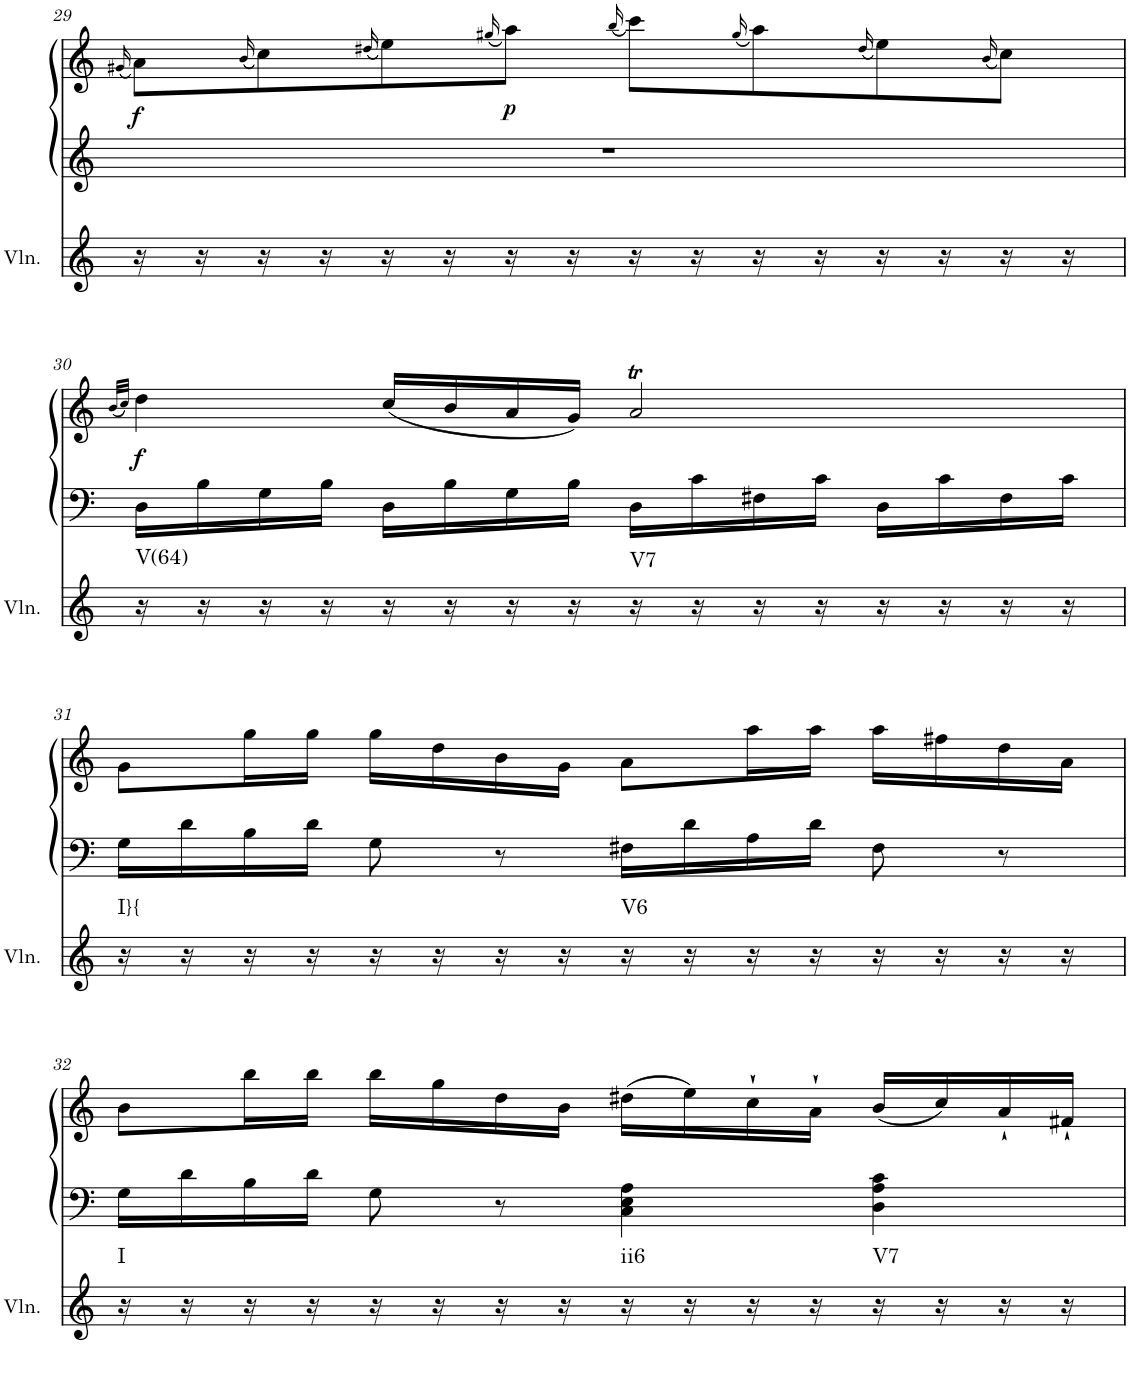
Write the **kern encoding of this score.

**kern	**harte	**kern	**kern	**dynam
*part2	*part2	*part1	*part1	*part1
*staff3	*	*staff2	*staff1	*staff1/2
*I"Violin	*	*I"Klavier linke Hand	*	*
*I'Vln.	*	*	*	*
!!LO:PB:g=z
*clefG2	*	*clefF4	*clefG2	*
*k[]	*	*k[]	*k[]	*
*M4/4	*	*M4/4	*M4/4	*
=29	=29	=29	=29	=29
.	.	.	(16qg#X/	.
!	!	!	!	!LO:DY:b
16r	.	1r	8a\L)	f
16r	.	.	.	.
.	.	.	(16qb/	.
16r	.	.	8cc\)	.
16r	.	.	.	.
.	.	.	(16qdd#X/	.
16r	.	.	8ee\)	.
16r	.	.	.	.
.	.	.	(16qgg#X/	.
!	!	!	!	!LO:DY:b
16r	.	.	8aa\J)	p
16r	.	.	.	.
.	.	.	(16qbb/	.
16r	.	.	8ccc\L)	.
16r	.	.	.	.
.	.	.	(16qgg#/	.
16r	.	.	8aa\)	.
16r	.	.	.	.
.	.	.	(16qdd#/	.
16r	.	.	8ee\)	.
16r	.	.	.	.
.	.	.	(16qb/	.
16r	.	.	8cc\J)	.
16r	.	.	.	.
!!LO:LB:g=z
=30	=30	=30	=30	=30
.	.	.	(32qb/LLL	.
.	.	.	32qcc/JJJ)	.
!	!LO:H:kt=V(64)	!	!	!LO:DY:b
16r	N	16D\LL	4dd\	f
16r	.	16B\	.	.
16r	.	16G\	.	.
16r	.	16B\JJ	.	.
16r	.	16D\LL	(16cc/LL	.
16r	.	16B\	16b/	.
16r	.	16G\	16a/	.
16r	.	16B\JJ	16g/JJ)	.
!	!LO:H:kt=V7	!	!	!
16r	N	16D\LL	2aT/	.
16r	.	16c\	.	.
16r	.	16F#X\	.	.
16r	.	16c\JJ	.	.
16r	.	16D\LL	.	.
16r	.	16c\	.	.
16r	.	16F#\	.	.
16r	.	16c\JJ	.	.
!!LO:LB:g=z
=31	=31	=31	=31	=31
!	!LO:H:kt=I}{	!	!	!
16r	N	16G\LL	8g\L	.
16r	.	16d\	.	.
16r	.	16B\	16gg\L	.
16r	.	16d\JJ	16gg\JJ	.
16r	.	8G\	16gg\LL	.
16r	.	.	16dd\	.
16r	.	8r	16b\	.
16r	.	.	16g\JJ	.
!	!LO:H:kt=V6	!	!	!
16r	N	16F#X\LL	8a\L	.
16r	.	16d\	.	.
16r	.	16A\	16aa\L	.
16r	.	16d\JJ	16aa\JJ	.
16r	.	8F#\	16aa\LL	.
16r	.	.	16ff#X\	.
16r	.	8r	16dd\	.
16r	.	.	16a\JJ	.
!!LO:LB:g=z
=32	=32	=32	=32	=32
!	!LO:H:kt=I	!	!	!
16r	N	16G\LL	8b\L	.
16r	.	16d\	.	.
16r	.	16B\	16bb\L	.
16r	.	16d\JJ	16bb\JJ	.
16r	.	8G\	16bb\LL	.
16r	.	.	16gg\	.
16r	.	8r	16dd\	.
16r	.	.	16b\JJ	.
!	!LO:H:kt=ii6	!	!	!
16r	N	4C\ 4E\ 4A\	(16dd#X\LL	.
16r	.	.	16ee\)	.
16r	.	.	16cc`\	.
16r	.	.	16a`\JJ	.
!	!LO:H:kt=V7	!	!	!
16r	N	4D\ 4A\ 4c\	(16b/LL	.
16r	.	.	16cc/)	.
16r	.	.	16a`/	.
16r	.	.	16f#X`/JJ	.
=	=	=	=	=
*-	*-	*-	*-	*-
